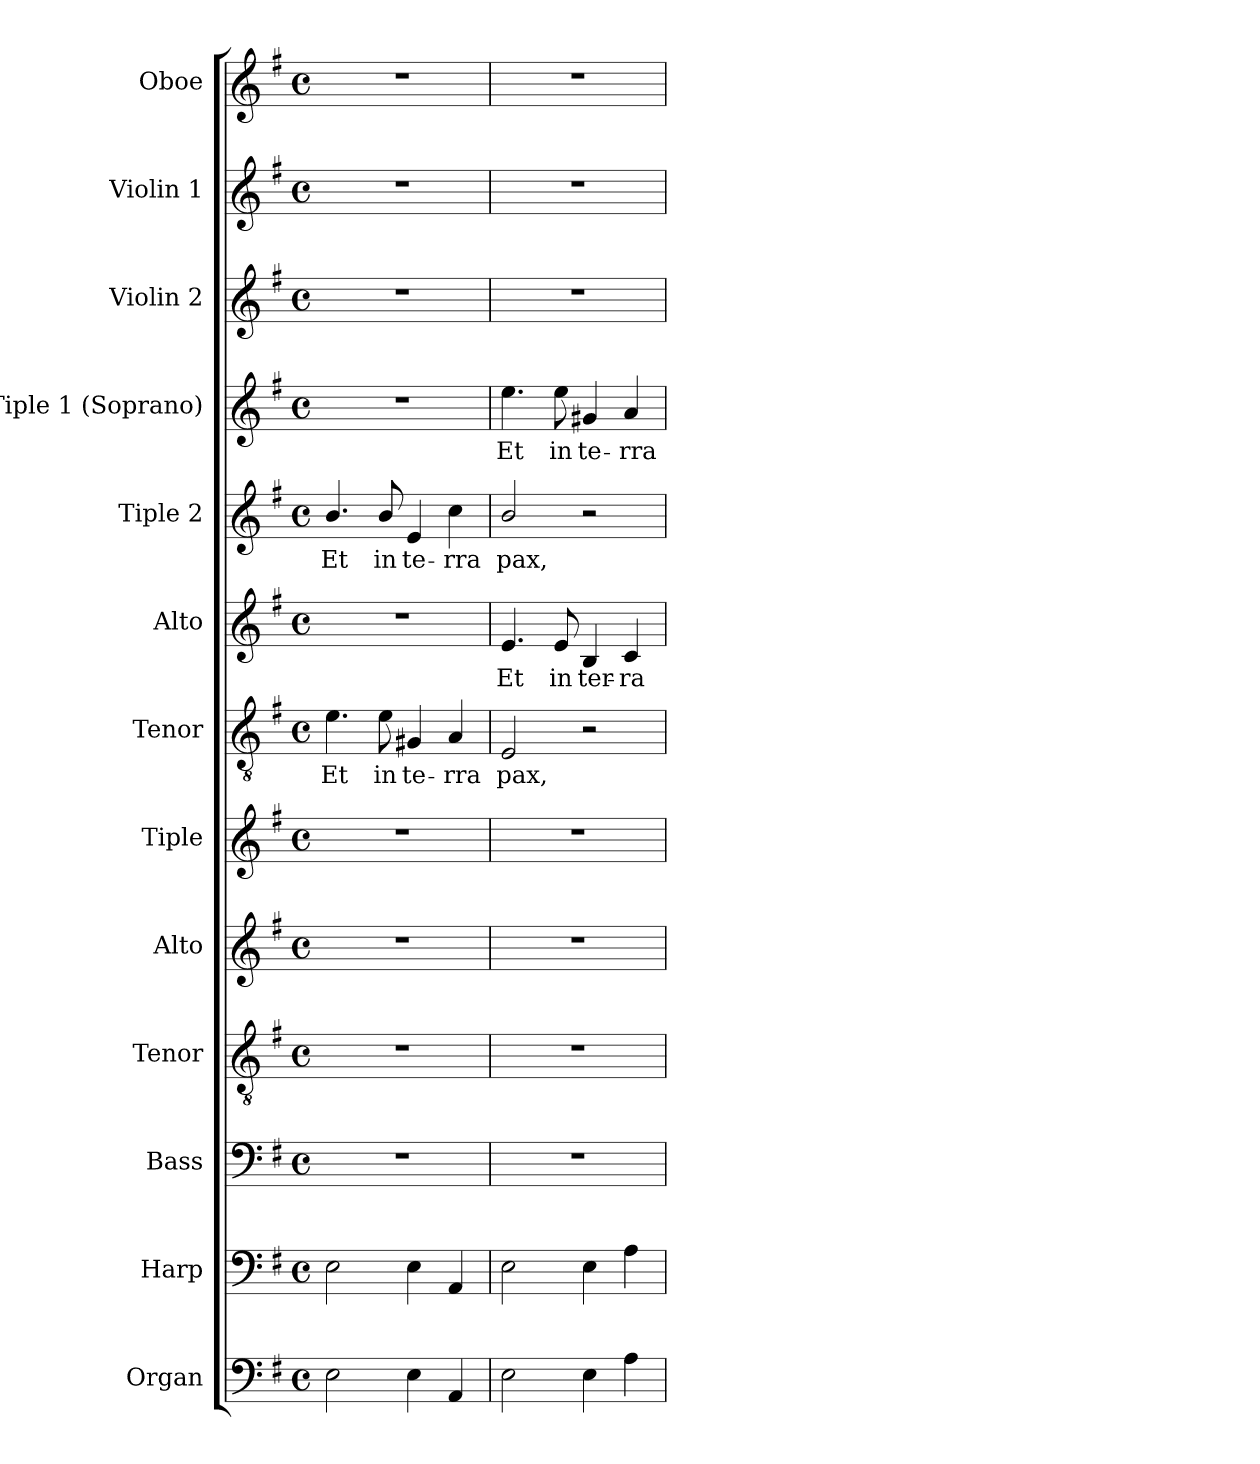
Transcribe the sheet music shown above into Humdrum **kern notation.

**kern	**kern	**kern	**kern	**kern	**kern	**kern	**text	**kern	**text	**kern	**text	**kern	**text	**kern	**kern	**kern
*part13	*part12	*part11	*part10	*part9	*part8	*part7	*part7	*part6	*part6	*part5	*part5	*part4	*part4	*part3	*part2	*part1
*staff13	*staff12	*staff11	*staff10	*staff9	*staff8	*staff7	*staff7	*staff6	*staff6	*staff5	*staff5	*staff4	*staff4	*staff3	*staff2	*staff1
*I"Organ	*I"Harp	*I"Bass	*I"Tenor	*I"Alto	*I"Tiple	*I"Tenor	*	*I"Alto	*	*I"Tiple 2	*	*I"Tiple 1 (Soprano)	*	*I"Violin 2	*I"Violin 1	*I"Oboe
*I'Org.	*I'Hp.	*I'B.	*I'T.	*I'A.	*	*I'T.	*	*I'A.	*	*	*	*I'S1.	*	*I'Vln. 2	*I'Vln. 1	*I'Ob.
!!LO:PB:g=z
*clefF4	*clefF4	*clefF4	*clefGv2	*clefG2	*clefG2	*clefGv2	*	*clefG2	*	*clefG2	*	*clefG2	*	*clefG2	*clefG2	*clefG2
*	*	*	*ITrd7c12	*	*	*ITrd7c12	*	*	*	*	*	*	*	*	*	*
*k[f#]	*k[f#]	*k[f#]	*k[f#]	*k[f#]	*k[f#]	*k[f#]	*	*k[f#]	*	*k[f#]	*	*k[f#]	*	*k[f#]	*k[f#]	*k[f#]
*G:	*G:	*G:	*G:	*G:	*G:	*G:	*	*G:	*	*G:	*	*G:	*	*G:	*G:	*G:
*M4/4	*M4/4	*M4/4	*M4/4	*M4/4	*M4/4	*M4/4	*	*M4/4	*	*M4/4	*	*M4/4	*	*M4/4	*M4/4	*M4/4
*met(c)	*met(c)	*met(c)	*met(c)	*met(c)	*met(c)	*met(c)	*	*met(c)	*	*met(c)	*	*met(c)	*	*met(c)	*met(c)	*met(c)
=1	=1	=1	=1	=1	=1	=1	=1	=1	=1	=1	=1	=1	=1	=1	=1	=1
!	!	!	!	!	!	!	!LO:LY:b:color=#000000	!	!	!	!	!	!	!	!	!
!	!	!	!	!	!	!	!	!	!	!	!LO:LY:b:color=#000000	!	!	!	!	!
2Ei\	2Ei\	1r	1r	1r	1r	4.Ei\	Et	1r	.	4.bi/	Et	1r	.	1r	1r	1r
!	!	!	!	!	!	!	!LO:LY:b:color=#000000	!	!	!	!	!	!	!	!	!
!	!	!	!	!	!	!	!	!	!	!	!LO:LY:b:color=#000000	!	!	!	!	!
.	.	.	.	.	.	8Ei\	in	.	.	8bi/	in	.	.	.	.	.
!	!	!	!	!	!	!	!LO:LY:b:color=#000000	!	!	!	!	!	!	!	!	!
!	!	!	!	!	!	!	!	!	!	!	!LO:LY:b:color=#000000	!	!	!	!	!
4Ei\	4Ei\	.	.	.	.	4GG#Xi/	te-	.	.	4ei/	te-	.	.	.	.	.
!	!	!	!	!	!	!	!LO:LY:b:color=#000000	!	!	!	!	!	!	!	!	!
!	!	!	!	!	!	!	!	!	!	!	!LO:LY:b:color=#000000	!	!	!	!	!
4AAi/	4AAi/	.	.	.	.	4AAi/	-rra	.	.	4cci\	-rra	.	.	.	.	.
=2	=2	=2	=2	=2	=2	=2	=2	=2	=2	=2	=2	=2	=2	=2	=2	=2
!	!	!	!	!	!	!	!LO:LY:b:color=#000000	!	!	!	!	!	!	!	!	!
!	!	!	!	!	!	!	!	!	!LO:LY:b:color=#000000	!	!	!	!	!	!	!
!	!	!	!	!	!	!	!	!	!	!	!LO:LY:b:color=#000000	!	!	!	!	!
!	!	!	!	!	!	!	!	!	!	!	!	!	!LO:LY:b:color=#000000	!	!	!
2Ei\	2Ei\	1r	1r	1r	1r	2EEi/	pax,	4.ei/	Et	2bi/	pax,	4.eei\	Et	1r	1r	1r
!	!	!	!	!	!	!	!	!	!LO:LY:b:color=#000000	!	!	!	!	!	!	!
!	!	!	!	!	!	!	!	!	!	!	!	!	!LO:LY:b:color=#000000	!	!	!
.	.	.	.	.	.	.	.	8ei/	in	.	.	8eei\	in	.	.	.
!	!	!	!	!	!	!	!	!	!LO:LY:b:color=#000000	!	!	!	!	!	!	!
!	!	!	!	!	!	!	!	!	!	!	!	!	!LO:LY:b:color=#000000	!	!	!
4Ei\	4Ei\	.	.	.	.	2r	.	4Bi/	ter-	2r	.	4g#Xi/	te-	.	.	.
!	!	!	!	!	!	!	!	!	!LO:LY:b:color=#000000	!	!	!	!	!	!	!
!	!	!	!	!	!	!	!	!	!	!	!	!	!LO:LY:b:color=#000000	!	!	!
4Ai\	4Ai\	.	.	.	.	.	.	4ci/	-ra	.	.	4ai/	-rra	.	.	.
=	=	=	=	=	=	=	=	=	=	=	=	=	=	=	=	=
*-	*-	*-	*-	*-	*-	*-	*-	*-	*-	*-	*-	*-	*-	*-	*-	*-
